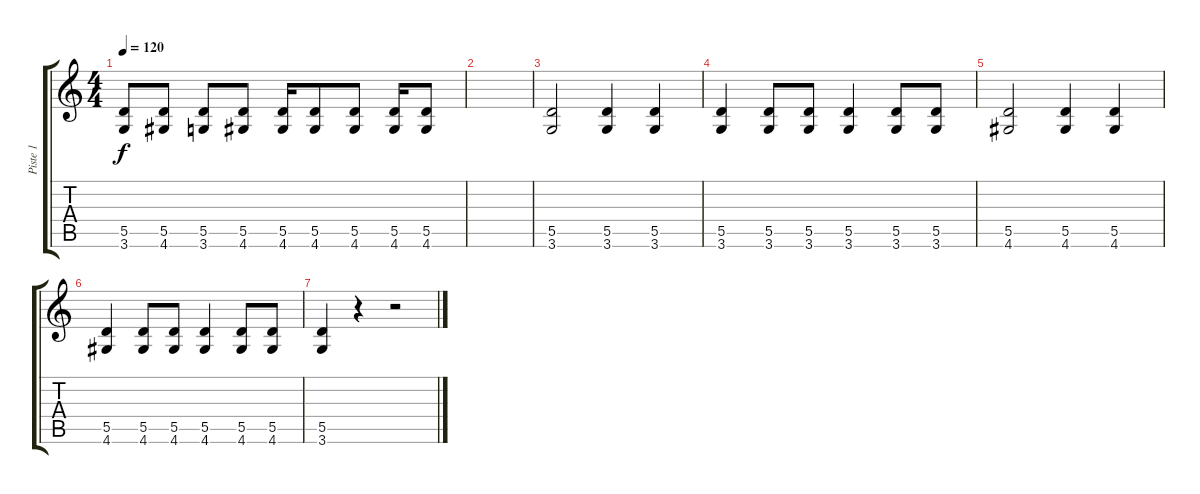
\track ("Piste 1" "Piste 1") {instrument acousticguitarnylon}
\staff {score tabs}
\tuning (E4 B3 G3 D3 A2 E2) {hide}
\ts (4 4)
\tempo 120
\clef g2
\ks c
(5.5 3.6).8{dy f} (5.5 4.6).8 (5.5 3.6).8 (5.5 4.6).8 (5.5 4.6).16 (5.5 4.6).8 (5.5 4.6).8 (5.5 4.6).16 (5.5 4.6).8 |
|
(5.5 3.6).2 (5.5 3.6).4 (5.5 3.6).4 |
(5.5 3.6).4 (5.5 3.6).8 (5.5 3.6).8 (5.5 3.6).4 (5.5 3.6).8 (5.5 3.6).8 |
(5.5 4.6).2 (5.5 4.6).4 (5.5 4.6).4 |
(5.5 4.6).4 (5.5 4.6).8 (5.5 4.6).8 (5.5 4.6).4 (5.5 4.6).8 (5.5 4.6).8 |
(5.5 3.6).4 r.4 r.2
